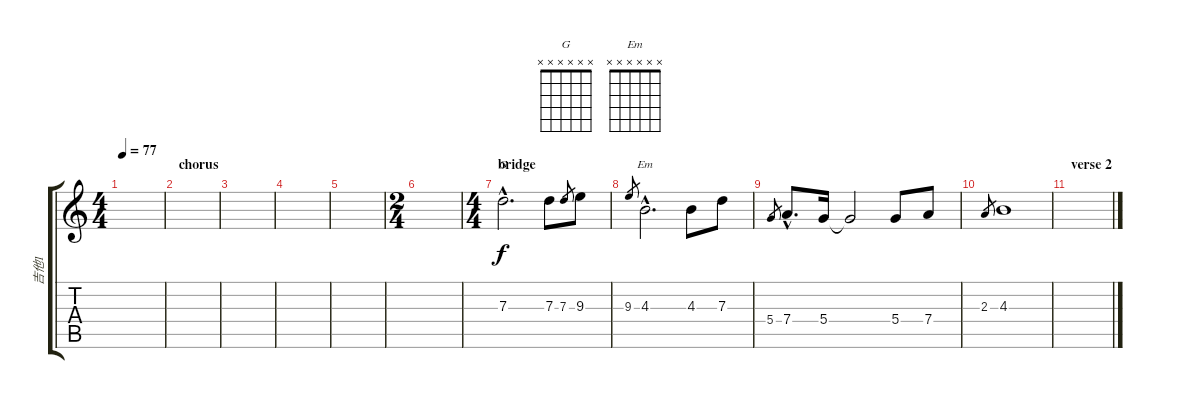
\track ("吉他1" "吉他1") {instrument overdrivenguitar}
\staff {score tabs}
\tuning (E4 B3 G3 D3 A2 E2) {hide}
\chord ("G" x x x x x x) {firstfret 0}
\chord ("Em" x x x x x x) {firstfret 0}
\ts (4 4)
\tempo 77
\clef g2
\ks c
|
\section ("" "chorus")
|
|
|
|
\ts (2 4)
|
\ts (4 4)
\section ("" "bridge")
7.3{hac}.2{d ch "G" volume 15} 7.3.8 7.3.8{gr} 9.3.8 |
9.3.8{gr} 4.3{hac}.2{d ch "Em"} 4.3.8 7.3.8 |
5.4.8{gr} 7.4{hac}.8{d} 5.4.16 5.4{t}.2 5.4.8 7.4.8 |
2.3.8{gr} 4.3.1 |
\section ("" "verse 2")
